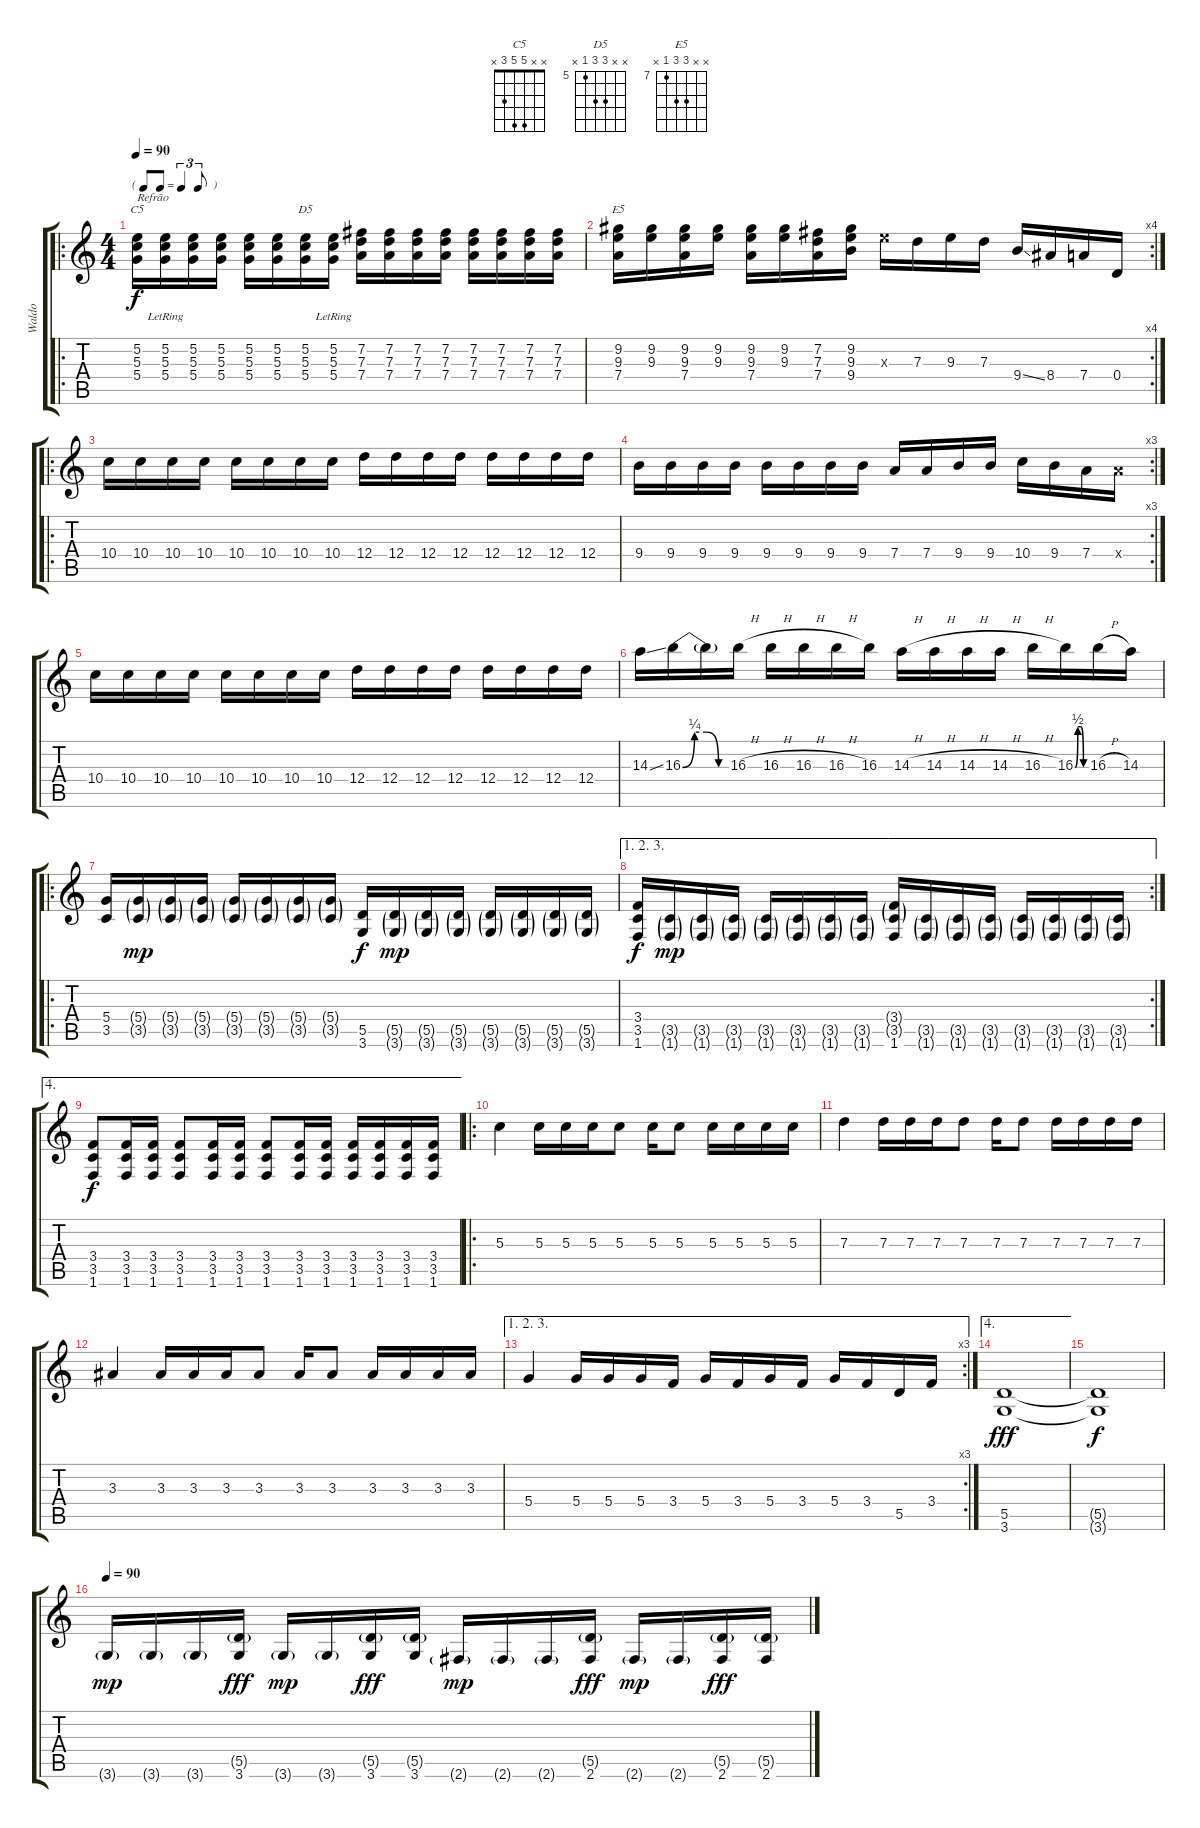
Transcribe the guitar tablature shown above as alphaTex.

\track ("Waldo" "Waldo") {instrument distortionguitar}
\staff {score tabs}
\tuning (E4 B3 G3 D3 A2 E2) {hide}
\chord ("C5" x x 5 5 3 x)
\chord ("D5" x x 7 7 5 x) {firstfret 5}
\chord ("E5" x x 9 9 7 x) {firstfret 7}
\ro
\ts (4 4)
\tf triplet8th
\tempo 90
\clef g2
\ks c
(5.2 5.3 5.4).16{ch "C5" txt "Refrão" dy f volume 11} (5.2 5.3 5.4{lr}).16 (5.2 5.3 5.4).16 (5.2 5.3 5.4).16 (5.2 5.3 5.4).16 (5.2 5.3 5.4).16 (5.2 5.3 5.4).16{ch "D5"} (5.2 5.3 5.4{lr}).16 (7.2 7.3 7.4).16 (7.2 7.3 7.4).16 (7.2 7.3 7.4).16 (7.2 7.3 7.4).16 (7.2 7.3 7.4).16 (7.2 7.3 7.4).16 (7.2 7.3 7.4).16 (7.2 7.3 7.4).16 |
\rc 4
(9.2 9.3 7.4).16{ch "E5"} (9.2 9.3).16 (9.2 9.3 7.4).16 (9.2 9.3).16 (9.2 9.3 7.4).16 (9.2 9.3).16 (7.2 7.3 7.4).16 (9.2 9.3 9.4).16 9.3{x}.16{volume 16} 7.3.16 9.3.16 7.3.16 9.4{ss}.16 8.4.16 7.4.16 0.4.16 |
\ro
10.4.16{volume 16} 10.4.16 10.4.16 10.4.16 10.4.16 10.4.16 10.4.16 10.4.16 12.4.16 12.4.16 12.4.16 12.4.16 12.4.16 12.4.16 12.4.16 12.4.16 |
\rc 3
9.4.16 9.4.16 9.4.16 9.4.16 9.4.16 9.4.16 9.4.16 9.4.16 7.4.16 7.4.16 9.4.16 9.4.16 10.4.16 9.4.16 7.4.16 7.4{x}.16 |
10.4.16{volume 16} 10.4.16 10.4.16 10.4.16 10.4.16 10.4.16 10.4.16 10.4.16 12.4.16 12.4.16 12.4.16 12.4.16 12.4.16 12.4.16 12.4.16 12.4.16 |
14.3{ss}.16 16.3{be (custom 0 0 15 1 30 1 45 0 60 0)}.16 16.3{t}.16 16.3{h}.16 16.3{h}.16 16.3{h}.16 16.3{h}.16 16.3.16 14.3{h}.16 14.3{h}.16 14.3{h}.16 14.3{h}.16 16.3{h}.16 16.3{be (custom 0 0 15 2 30 2 45 0 60 0)}.16 16.3{h}.16 14.3.16 |
\ro
(5.4 3.5).16{volume 16} (5.4{g} 3.5{g}).16{dy mp} (5.4{g} 3.5{g}).16 (5.4{g} 3.5{g}).16 (5.4{g} 3.5{g}).16 (5.4{g} 3.5{g}).16 (5.4{g} 3.5{g}).16 (5.4{g} 3.5{g}).16 (5.5 3.6).16{dy f} (5.5{g} 3.6{g}).16{dy mp} (5.5{g} 3.6{g}).16 (5.5{g} 3.6{g}).16 (5.5{g} 3.6{g}).16 (5.5{g} 3.6{g}).16 (5.5{g} 3.6{g}).16 (5.5{g} 3.6{g}).16 |
\ae (1 2 3)
\rc 2
(3.4 3.5 1.6).16{dy f} (3.5{g} 1.6{g}).16{dy mp} (3.5{g} 1.6{g}).16 (3.5{g} 1.6{g}).16 (3.5{g} 1.6{g}).16 (3.5{g} 1.6{g}).16 (3.5{g} 1.6{g}).16 (3.5{g} 1.6{g}).16 (3.4{g} 3.5{g} 1.6).16 (3.5{g} 1.6{g}).16 (3.5{g} 1.6{g}).16 (3.5{g} 1.6{g}).16 (3.5{g} 1.6{g}).16 (3.5{g} 1.6{g}).16 (3.5{g} 1.6{g}).16 (3.5{g} 1.6{g}).16 |
\ae 4
(3.4 3.5 1.6).8{dy f} (3.4 3.5 1.6).16 (3.4 3.5 1.6).16 (3.4 3.5 1.6).8 (3.4 3.5 1.6).16 (3.4 3.5 1.6).16 (3.4 3.5 1.6).8 (3.4 3.5 1.6).16 (3.4 3.5 1.6).16 (3.4 3.5 1.6).16 (3.4 3.5 1.6).16 (3.4 3.5 1.6).16 (3.4 3.5 1.6).16 |
\ro
5.3.4 5.3.16 5.3.16 5.3.16 5.3.8 5.3.16 5.3.8 5.3.16 5.3.16 5.3.16 5.3.16 |
7.3.4 7.3.16 7.3.16 7.3.16 7.3.8 7.3.16 7.3.8 7.3.16 7.3.16 7.3.16 7.3.16 |
3.3.4 3.3.16 3.3.16 3.3.16 3.3.8 3.3.16 3.3.8 3.3.16 3.3.16 3.3.16 3.3.16 |
\ae (1 2 3)
\rc 3
5.4.4 5.4.16{volume 15} 5.4.16 5.4.16 3.4.16 5.4.16 3.4.16 5.4.16 3.4.16 5.4.16 3.4.16 5.5.16 3.4.16 |
\ae 4
(5.5 3.6).1{dy fff} |
(5.5{t} 3.6{t}).1{dy f} |
\tempo 90
3.6{g}.16{dy mp} 3.6{g}.16 3.6{g}.16 (5.5{g} 3.6).16{dy fff} 3.6{g}.16{dy mp} 3.6{g}.16 (5.5{g} 3.6).16{dy fff} (5.5{g} 3.6).16 2.6{g}.16{dy mp} 2.6{g}.16 2.6{g}.16 (5.5{g} 2.6).16{dy fff} 2.6{g}.16{dy mp} 2.6{g}.16 (5.5{g} 2.6).16{dy fff} (5.5{g} 2.6).16
